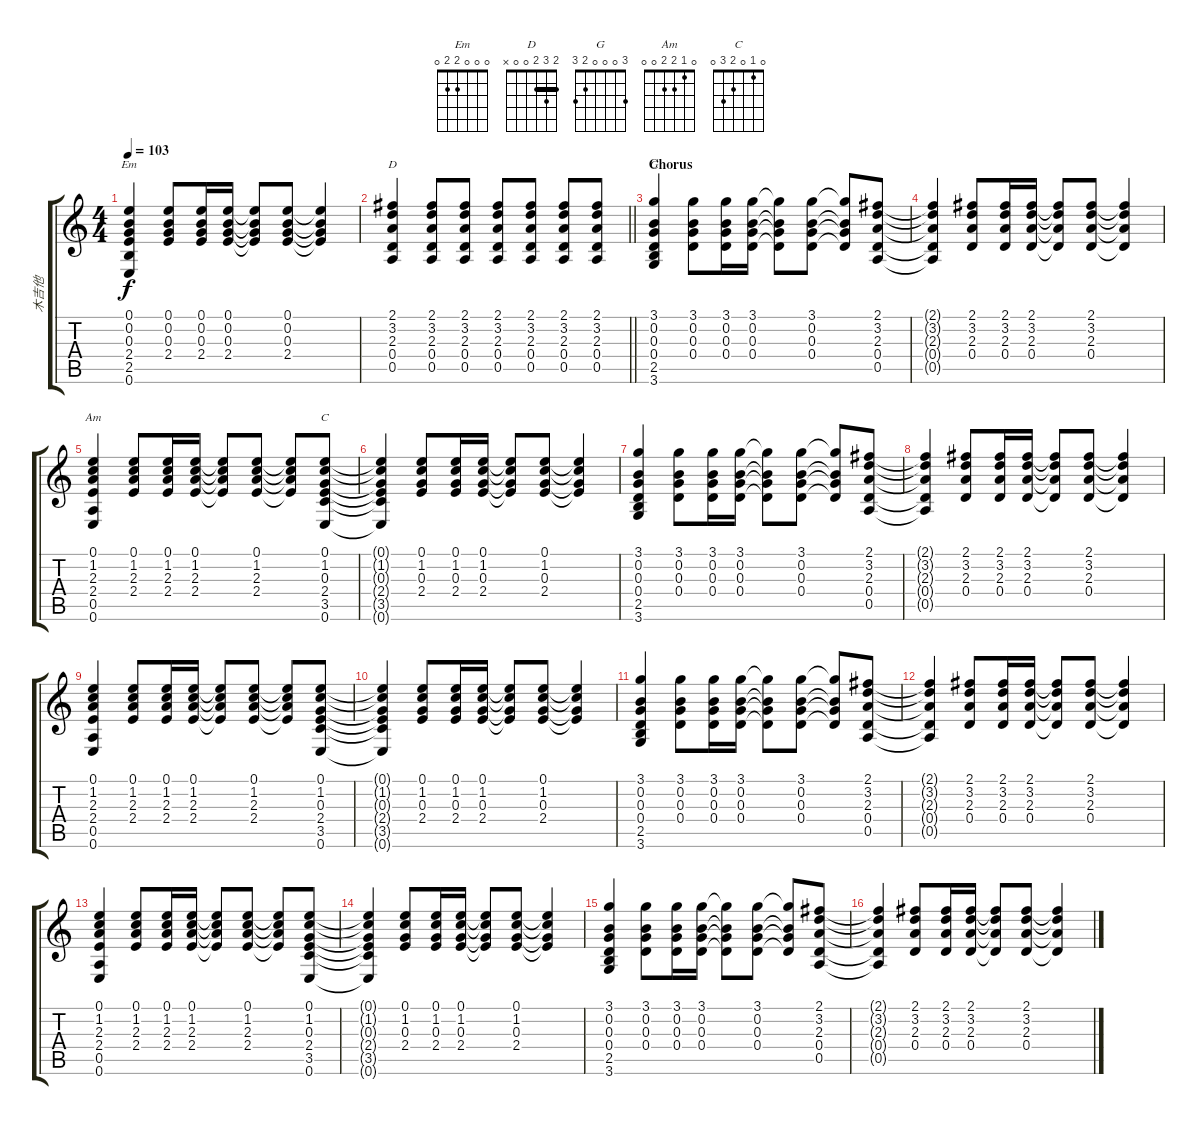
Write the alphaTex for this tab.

\track ("木吉他" "木吉他") {instrument acousticguitarsteel}
\staff {score tabs}
\tuning (E4 B3 G3 D3 A2 E2) {hide}
\chord ("Em" 0 0 0 2 2 0)
\chord ("D" 2 3 2 0 0 x) {barre 2}
\chord ("G" 3 0 0 0 2 3)
\chord ("Am" 0 1 2 2 0 0)
\chord ("C" 0 1 0 2 3 0)
\ts (4 4)
\tempo 103
\clef g2
\ks c
(0.1 0.2 0.3 2.4 2.5 0.6).4{ch "Em" dy f} (0.1 0.2 0.3 2.4).8 (0.1 0.2 0.3 2.4).16 (0.1 0.2 0.3 2.4).16 (0.1{t} 0.2{t} 0.3{t} 2.4{t}).8 (0.1 0.2 0.3 2.4).8 (0.1{t} 0.2{t} 0.3{t} 2.4{t}).4 |
\barLineRight lightlight
(2.1 3.2 2.3 0.4 0.5).4{ch "D"} (2.1 3.2 2.3 0.4 0.5).8 (2.1 3.2 2.3 0.4 0.5).8 (2.1 3.2 2.3 0.4 0.5).8 (2.1 3.2 2.3 0.4 0.5).8 (2.1 3.2 2.3 0.4 0.5).8 (2.1 3.2 2.3 0.4 0.5).8 |
\section ("" "Chorus")
(3.1 0.2 0.3 0.4 2.5 3.6).4{ch "G"} (3.1 0.2 0.3 0.4).8 (3.1 0.2 0.3 0.4).16 (3.1 0.2 0.3 0.4).16 (3.1{t} 0.2{t} 0.3{t} 0.4{t}).8 (3.1 0.2 0.3 0.4).8 (3.1{t} 0.2{t} 0.3{t} 0.4{t}).8 (2.1 3.2 2.3 0.4 0.5).8 |
(2.1{t} 3.2{t} 2.3{t} 0.4{t} 0.5{t}).4 (2.1 3.2 2.3 0.4).8 (2.1 3.2 2.3 0.4).16 (2.1 3.2 2.3 0.4).16 (2.1{t} 3.2{t} 2.3{t} 0.4{t}).8 (2.1 3.2 2.3 0.4).8 (2.1{t} 3.2{t} 2.3{t} 0.4{t}).4 |
(0.1 1.2 2.3 2.4 0.5 0.6).4{ch "Am"} (0.1 1.2 2.3 2.4).8 (0.1 1.2 2.3 2.4).16 (0.1 1.2 2.3 2.4).16 (0.1{t} 1.2{t} 2.3{t} 2.4{t}).8 (0.1 1.2 2.3 2.4).8 (0.1{t} 1.2{t} 2.3{t} 2.4{t}).8 (0.1 1.2 0.3 2.4 3.5 0.6).8{ch "C"} |
(0.1{t} 1.2{t} 0.3{t} 2.4{t} 3.5{t} 0.6{t}).4 (0.1 1.2 0.3 2.4).8 (0.1 1.2 0.3 2.4).16 (0.1 1.2 0.3 2.4).16 (0.1{t} 1.2{t} 0.3{t} 2.4{t}).8 (0.1 1.2 0.3 2.4).8 (0.1{t} 1.2{t} 0.3{t} 2.4{t}).4 |
(3.1 0.2 0.3 0.4 2.5 3.6).4 (3.1 0.2 0.3 0.4).8 (3.1 0.2 0.3 0.4).16 (3.1 0.2 0.3 0.4).16 (3.1{t} 0.2{t} 0.3{t} 0.4{t}).8 (3.1 0.2 0.3 0.4).8 (3.1{t} 0.2{t} 0.3{t} 0.4{t}).8 (2.1 3.2 2.3 0.4 0.5).8 |
(2.1{t} 3.2{t} 2.3{t} 0.4{t} 0.5{t}).4 (2.1 3.2 2.3 0.4).8 (2.1 3.2 2.3 0.4).16 (2.1 3.2 2.3 0.4).16 (2.1{t} 3.2{t} 2.3{t} 0.4{t}).8 (2.1 3.2 2.3 0.4).8 (2.1{t} 3.2{t} 2.3{t} 0.4{t}).4 |
(0.1 1.2 2.3 2.4 0.5 0.6).4 (0.1 1.2 2.3 2.4).8 (0.1 1.2 2.3 2.4).16 (0.1 1.2 2.3 2.4).16 (0.1{t} 1.2{t} 2.3{t} 2.4{t}).8 (0.1 1.2 2.3 2.4).8 (0.1{t} 1.2{t} 2.3{t} 2.4{t}).8 (0.1 1.2 0.3 2.4 3.5 0.6).8 |
(0.1{t} 1.2{t} 0.3{t} 2.4{t} 3.5{t} 0.6{t}).4 (0.1 1.2 0.3 2.4).8 (0.1 1.2 0.3 2.4).16 (0.1 1.2 0.3 2.4).16 (0.1{t} 1.2{t} 0.3{t} 2.4{t}).8 (0.1 1.2 0.3 2.4).8 (0.1{t} 1.2{t} 0.3{t} 2.4{t}).4 |
(3.1 0.2 0.3 0.4 2.5 3.6).4 (3.1 0.2 0.3 0.4).8 (3.1 0.2 0.3 0.4).16 (3.1 0.2 0.3 0.4).16 (3.1{t} 0.2{t} 0.3{t} 0.4{t}).8 (3.1 0.2 0.3 0.4).8 (3.1{t} 0.2{t} 0.3{t} 0.4{t}).8 (2.1 3.2 2.3 0.4 0.5).8 |
(2.1{t} 3.2{t} 2.3{t} 0.4{t} 0.5{t}).4 (2.1 3.2 2.3 0.4).8 (2.1 3.2 2.3 0.4).16 (2.1 3.2 2.3 0.4).16 (2.1{t} 3.2{t} 2.3{t} 0.4{t}).8 (2.1 3.2 2.3 0.4).8 (2.1{t} 3.2{t} 2.3{t} 0.4{t}).4 |
(0.1 1.2 2.3 2.4 0.5 0.6).4 (0.1 1.2 2.3 2.4).8 (0.1 1.2 2.3 2.4).16 (0.1 1.2 2.3 2.4).16 (0.1{t} 1.2{t} 2.3{t} 2.4{t}).8 (0.1 1.2 2.3 2.4).8 (0.1{t} 1.2{t} 2.3{t} 2.4{t}).8 (0.1 1.2 0.3 2.4 3.5 0.6).8 |
(0.1{t} 1.2{t} 0.3{t} 2.4{t} 3.5{t} 0.6{t}).4 (0.1 1.2 0.3 2.4).8 (0.1 1.2 0.3 2.4).16 (0.1 1.2 0.3 2.4).16 (0.1{t} 1.2{t} 0.3{t} 2.4{t}).8 (0.1 1.2 0.3 2.4).8 (0.1{t} 1.2{t} 0.3{t} 2.4{t}).4 |
(3.1 0.2 0.3 0.4 2.5 3.6).4 (3.1 0.2 0.3 0.4).8 (3.1 0.2 0.3 0.4).16 (3.1 0.2 0.3 0.4).16 (3.1{t} 0.2{t} 0.3{t} 0.4{t}).8 (3.1 0.2 0.3 0.4).8 (3.1{t} 0.2{t} 0.3{t} 0.4{t}).8 (2.1 3.2 2.3 0.4 0.5).8 |
(2.1{t} 3.2{t} 2.3{t} 0.4{t} 0.5{t}).4 (2.1 3.2 2.3 0.4).8 (2.1 3.2 2.3 0.4).16 (2.1 3.2 2.3 0.4).16 (2.1{t} 3.2{t} 2.3{t} 0.4{t}).8 (2.1 3.2 2.3 0.4).8 (2.1{t} 3.2{t} 2.3{t} 0.4{t}).4
